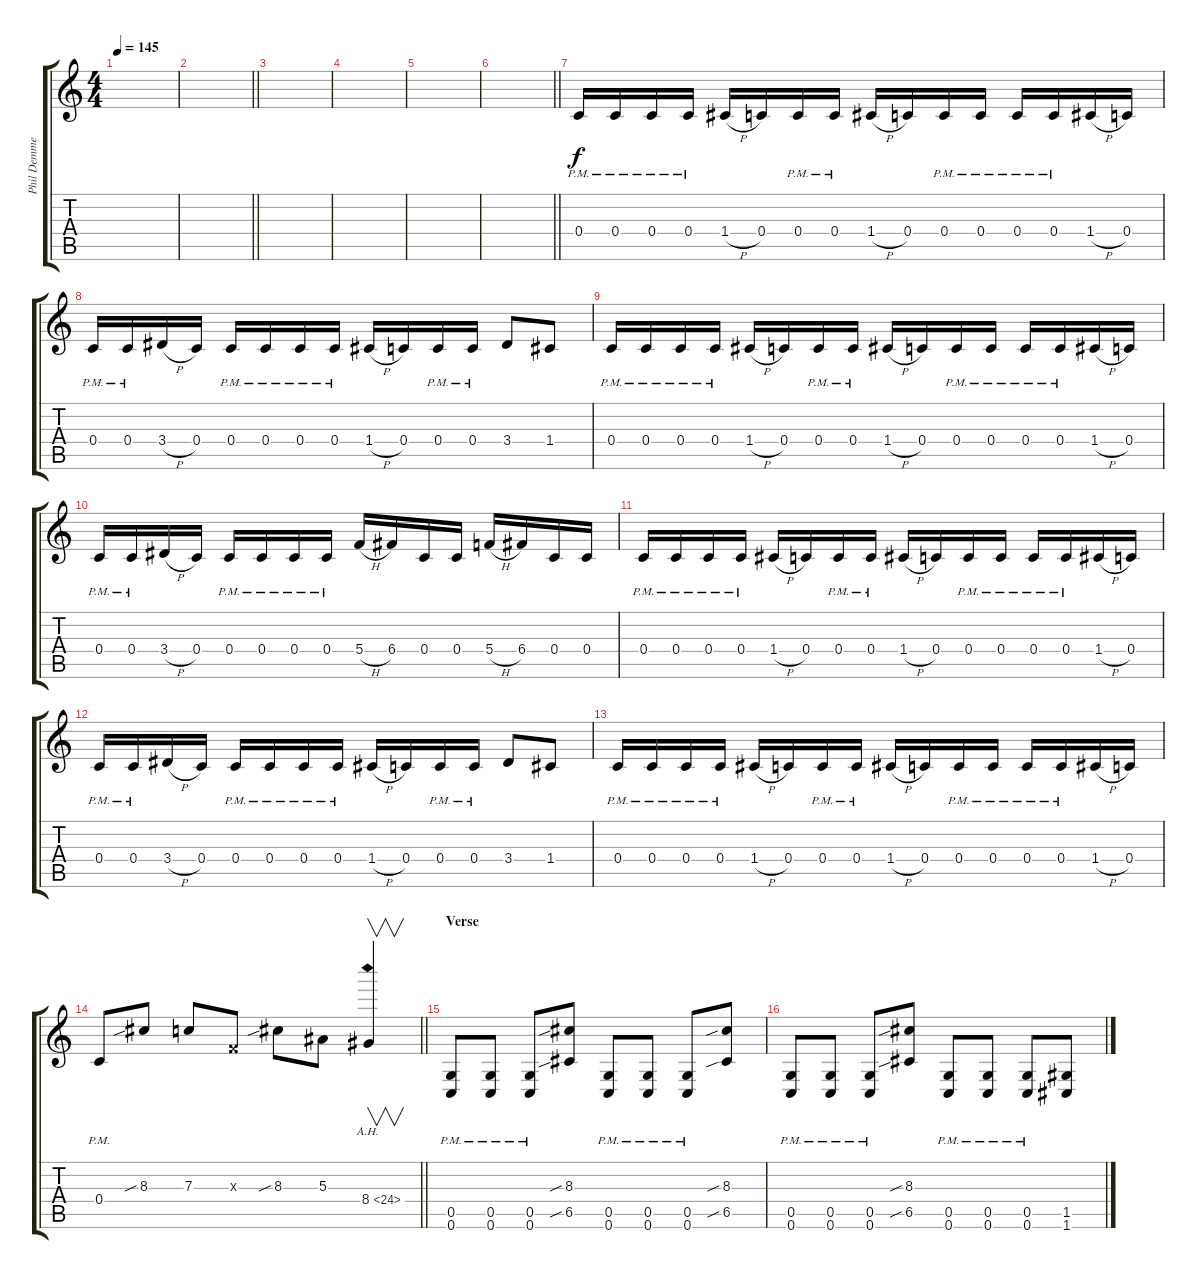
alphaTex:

\track ("Phil Demmel" "Phil Demme") {instrument distortionguitar}
\staff {score tabs}
\tuning (D4 A3 F3 C3 G2 C2) {hide}
\ts (4 4)
\tempo 145
\clef g2
\ks c
|
\barLineRight lightlight
|
|
|
|
\barLineRight lightlight
|
0.4{pm}.16 0.4{pm}.16 0.4{pm}.16 0.4{pm}.16 1.4{h}.16 0.4.16 0.4{pm}.16 0.4{pm}.16 1.4{h}.16 0.4.16 0.4{pm}.16 0.4{pm}.16 0.4{pm}.16 0.4{pm}.16 1.4{h}.16 0.4.16 |
0.4{pm}.16 0.4{pm}.16 3.4{h}.16 0.4.16 0.4{pm}.16 0.4{pm}.16 0.4{pm}.16 0.4{pm}.16 1.4{h}.16 0.4.16 0.4{pm}.16 0.4{pm}.16 3.4.8 1.4.8 |
0.4{pm}.16 0.4{pm}.16 0.4{pm}.16 0.4{pm}.16 1.4{h}.16 0.4.16 0.4{pm}.16 0.4{pm}.16 1.4{h}.16 0.4.16 0.4{pm}.16 0.4{pm}.16 0.4{pm}.16 0.4{pm}.16 1.4{h}.16 0.4.16 |
0.4{pm}.16 0.4{pm}.16 3.4{h}.16 0.4.16 0.4{pm}.16 0.4{pm}.16 0.4{pm}.16 0.4{pm}.16 5.4{h}.16 6.4.16 0.4.16 0.4.16 5.4{h}.16 6.4.16 0.4.16 0.4.16 |
0.4{pm}.16 0.4{pm}.16 0.4{pm}.16 0.4{pm}.16 1.4{h}.16 0.4.16 0.4{pm}.16 0.4{pm}.16 1.4{h}.16 0.4.16 0.4{pm}.16 0.4{pm}.16 0.4{pm}.16 0.4{pm}.16 1.4{h}.16 0.4.16 |
0.4{pm}.16 0.4{pm}.16 3.4{h}.16 0.4.16 0.4{pm}.16 0.4{pm}.16 0.4{pm}.16 0.4{pm}.16 1.4{h}.16 0.4.16 0.4{pm}.16 0.4{pm}.16 3.4.8 1.4.8 |
0.4{pm}.16 0.4{pm}.16 0.4{pm}.16 0.4{pm}.16 1.4{h}.16 0.4.16 0.4{pm}.16 0.4{pm}.16 1.4{h}.16 0.4.16 0.4{pm}.16 0.4{pm}.16 0.4{pm}.16 0.4{pm}.16 1.4{h}.16 0.4.16 |
\barLineRight lightlight
0.4{pm}.8 8.3{sib}.8 7.3.8 0.3{x}.8 8.3{sib}.8 5.3.8 8.4{ah 16}.4{v} |
\section ("" "Verse")
(0.5{pm} 0.6{pm}).8 (0.5{pm} 0.6{pm}).8 (0.5{pm} 0.6{pm}).8 (8.3{sib} 6.5{sib}).8 (0.5{pm} 0.6{pm}).8 (0.5{pm} 0.6{pm}).8 (0.5{pm} 0.6{pm}).8 (8.3{sib} 6.5{sib}).8 |
(0.5{pm} 0.6{pm}).8 (0.5{pm} 0.6{pm}).8 (0.5{pm} 0.6{pm}).8 (8.3{sib} 6.5{sib}).8 (0.5{pm} 0.6{pm}).8 (0.5{pm} 0.6{pm}).8 (0.5{pm} 0.6{pm}).8 (1.5 1.6{h}).8
